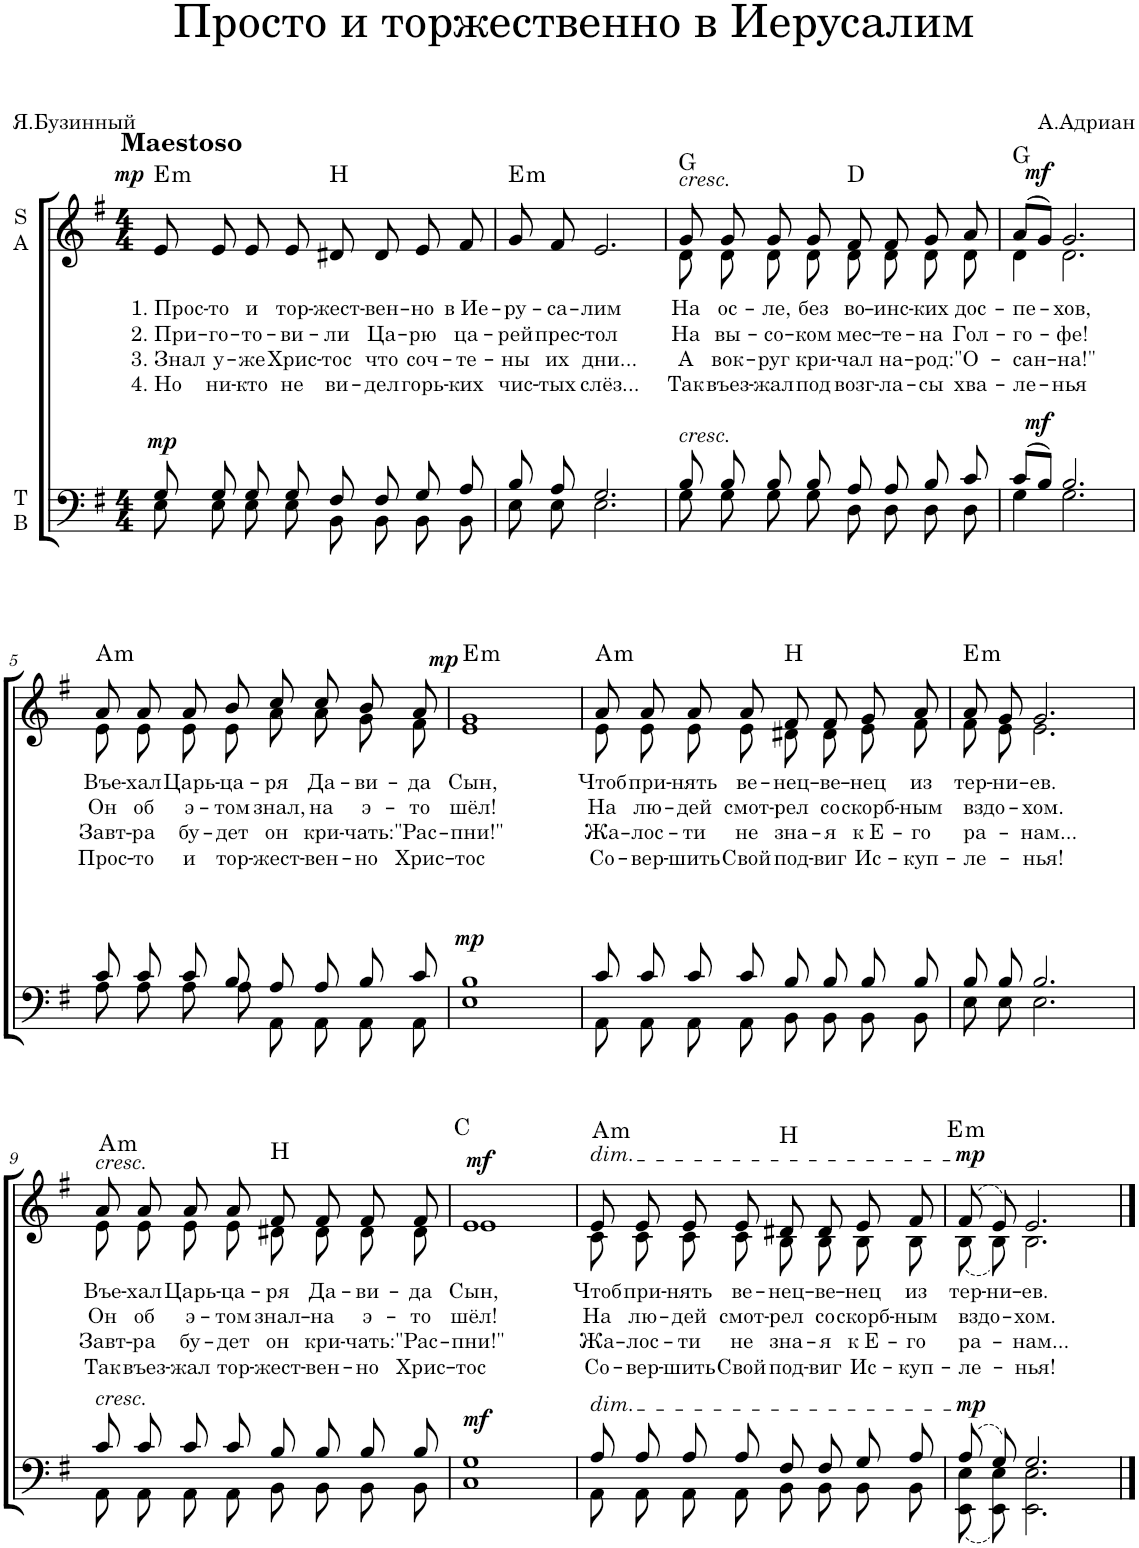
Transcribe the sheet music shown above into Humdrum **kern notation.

**kern	**dynam	**kern	**text	**text	**text	**text	**dynam	**harte
*part2	*part2	*part1	*part1	*part1	*part1	*part1	*part1	*part1
*staff2	*staff2	*staff1	*staff1	*staff1	*staff1	*staff1	*staff1	*
*I"T B	*	*I"S A	*	*	*	*	*	*
*clefF4	*	*clefG2	*	*	*	*	*	*
*k[f#]	*	*k[f#]	*	*	*	*	*	*
*M4/4	*	*M4/4	*	*	*	*	*	*
=1	=1	=1	=1	=1	=1	=1	=1	=1
*^	*	*	*	*	*	*	*	*
!	!	!	!LO:TX:a:B:t=Maestoso	!	!	!	!	!	!
!	!	!LO:DY:a	!	!LO:LY:b	!LO:LY:b	!LO:LY:b	!LO:LY:b	!LO:DY:a	!LO:H:kt=m
8G/	8E\	mp	8e/	1. Прос-	2. При-	3. Знал	4. Но	mp	E:min
!	!	!	!	!LO:LY:b	!LO:LY:b	!LO:LY:b	!LO:LY:b	!	!
8G/	8E\	.	8e/	-то	-го-	у-	ни-	.	.
!	!	!	!	!LO:LY:b	!LO:LY:b	!LO:LY:b	!LO:LY:b	!	!
8G/	8E\	.	8e/	и	-то-	-же	-кто	.	.
!	!	!	!	!LO:LY:b	!LO:LY:b	!LO:LY:b	!LO:LY:b	!	!
8G/	8E\	.	8e/	тор-	-ви-	Хрис-	не	.	.
!	!	!	!	!LO:LY:b	!LO:LY:b	!LO:LY:b	!LO:LY:b	!	!LO:H:kt=H
8F#/	8BB\	.	8d#X/	-жест-	-ли	-тос	ви-	.	N
!	!	!	!	!LO:LY:b	!LO:LY:b	!LO:LY:b	!LO:LY:b	!	!
8F#/	8BB\	.	8d#/	-вен-	Ца-	что	-дел	.	.
!	!	!	!	!LO:LY:b	!LO:LY:b	!LO:LY:b	!LO:LY:b	!	!
8G/	8BB\	.	8e/	-но	-рю	соч-	горь-	.	.
!	!	!	!	!LO:LY:b	!LO:LY:b	!LO:LY:b	!LO:LY:b	!	!
8A/	8BB\	.	8f#/	в Ие-	ца-	-те-	-ких	.	.
=2	=2	=2	=2	=2	=2	=2	=2	=2	=2
!	!	!	!	!LO:LY:b	!LO:LY:b	!LO:LY:b	!LO:LY:b	!	!LO:H:kt=m
8B/	8E\	.	8g/	-ру-	-рей	-ны	чис-	.	E:min
!	!	!	!	!LO:LY:b	!LO:LY:b	!LO:LY:b	!LO:LY:b	!	!
8A/	8E\	.	8f#/	-са-	прес-	их	-тых	.	.
!	!	!	!	!LO:LY:b	!LO:LY:b	!LO:LY:b	!LO:LY:b	!	!
2.G/	2.E\	.	2.e/	-лим	-тол	дни...	слёз...	.	.
=3	=3	=3	=3	=3	=3	=3	=3	=3	=3
!	!	!	!LO:TX:a:i:t=cresc.	!	!	!	!	!	!
!LO:TX:a:i:t=cresc.	!	!	!	!	!	!	!	!	!
!	!	!	!	!LO:LY:b	!LO:LY:b	!LO:LY:b	!LO:LY:b	!	!
*	*	*	*^	*	*	*	*	*	*
8B/	8G\	.	8g/	8d\	На	На	А	Так	.	G:maj
!	!	!	!	!	!LO:LY:b	!LO:LY:b	!LO:LY:b	!LO:LY:b	!	!
8B/	8G\	.	8g/	8d\	ос-	вы-	вок-	въез-	.	.
!	!	!	!	!	!LO:LY:b	!LO:LY:b	!LO:LY:b	!LO:LY:b	!	!
8B/	8G\	.	8g/	8d\	-ле,	-со-	-руг	-жал	.	.
!	!	!	!	!	!LO:LY:b	!LO:LY:b	!LO:LY:b	!LO:LY:b	!	!
8B/	8G\	.	8g/	8d\	без	-ком	кри-	под	.	.
!	!	!	!	!	!LO:LY:b	!LO:LY:b	!LO:LY:b	!LO:LY:b	!	!
8A/	8D\	.	8f#/	8d\	во-	мес-	-чал	возг-	.	D:maj
!	!	!	!	!	!LO:LY:b	!LO:LY:b	!LO:LY:b	!LO:LY:b	!	!
8A/	8D\	.	8f#/	8d\	-инс-	-те-	на-	-ла-	.	.
!	!	!	!	!	!LO:LY:b	!LO:LY:b	!LO:LY:b	!LO:LY:b	!	!
8B/	8D\	.	8g/	8d\	-ких	-на	-род:	-сы	.	.
!	!	!LO:DY:a	!	!	!LO:LY:b	!LO:LY:b	!LO:LY:b	!LO:LY:b	!LO:DY:a	!
8c/	8D\	mf	8a/	8d\	дос-	Гол-	"О-	хва-	mf	.
=4	=4	=4	=4	=4	=4	=4	=4	=4	=4	=4
!	!	!	!	!	!LO:LY:b	!LO:LY:b	!LO:LY:b	!LO:LY:b	!	!
(8c/L	4G\	.	(8a/L	4d\	-пе-	-го-	-сан-	-ле-	.	G:maj
8B/J)	.	.	8g/J)	.	.	.	.	.	.	.
!	!	!	!	!	!LO:LY:b	!LO:LY:b	!LO:LY:b	!LO:LY:b	!	!
2.B/	2.G\	.	2.g/	2.d\	-хов,	-фе!	-на!"	-нья	.	.
!!LO:LB:g=z	!!
=5	=5	=5	=5	=5	=5	=5	=5	=5	=5	=5
!	!	!	!	!	!LO:LY:b	!LO:LY:b	!LO:LY:b	!LO:LY:b	!	!LO:H:kt=m
8c/	8A\	.	8a/	8e\	Въе-	Он	Завт-	Прос-	.	A:min
!	!	!	!	!	!LO:LY:b	!LO:LY:b	!LO:LY:b	!LO:LY:b	!	!
8c/	8A\	.	8a/	8e\	-хал	об	-ра	-то	.	.
!	!	!	!	!	!LO:LY:b	!LO:LY:b	!LO:LY:b	!LO:LY:b	!	!
8c/	8A\	.	8a/	8e\	Царь-	э-	бу-	и	.	.
!	!	!	!	!	!LO:LY:b	!LO:LY:b	!LO:LY:b	!LO:LY:b	!	!
8B/	8A\	.	8b/	8e\	-ца-	-том	-дет	тор-	.	.
!	!	!	!	!	!LO:LY:b	!LO:LY:b	!LO:LY:b	!LO:LY:b	!	!
8A/	8AA\	.	8cc/	8a\	-ря	знал,	он	-жест-	.	.
!	!	!	!	!	!LO:LY:b	!LO:LY:b	!LO:LY:b	!LO:LY:b	!	!
8A/	8AA\	.	8cc/	8a\	Да-	на	кри-	-вен-	.	.
!	!	!	!	!	!LO:LY:b	!LO:LY:b	!LO:LY:b	!LO:LY:b	!	!
8B/	8AA\	.	8b/	8g\	-ви-	э-	-чать:	-но	.	.
!	!	!	!	!	!LO:LY:b	!LO:LY:b	!LO:LY:b	!LO:LY:b	!	!
8c/	8AA\	.	8a/	8f#\	-да	-то	"Рас-	Хрис-	.	.
=6	=6	=6	=6	=6	=6	=6	=6	=6	=6	=6
!	!	!LO:DY:a	!	!	!LO:LY:b	!LO:LY:b	!LO:LY:b	!LO:LY:b	!LO:DY:a	!LO:H:kt=m
1B	1E	mp	1g	1e	Сын,	шёл!	-пни!"	-тос	mp	E:min
=7	=7	=7	=7	=7	=7	=7	=7	=7	=7	=7
!	!	!	!	!	!LO:LY:b	!LO:LY:b	!LO:LY:b	!LO:LY:b	!	!LO:H:kt=m
8c/	8AA\	.	8a/	8e\	Чтоб	На	Жа-	Со-	.	A:min
!	!	!	!	!	!LO:LY:b	!LO:LY:b	!LO:LY:b	!LO:LY:b	!	!
8c/	8AA\	.	8a/	8e\	при-	лю-	-лос-	-вер-	.	.
!	!	!	!	!	!LO:LY:b	!LO:LY:b	!LO:LY:b	!LO:LY:b	!	!
8c/	8AA\	.	8a/	8e\	-нять	-дей	-ти	-шить	.	.
!	!	!	!	!	!LO:LY:b	!LO:LY:b	!LO:LY:b	!LO:LY:b	!	!
8c/	8AA\	.	8a/	8e\	ве-	смот-	не	Свой	.	.
!	!	!	!	!	!LO:LY:b	!LO:LY:b	!LO:LY:b	!LO:LY:b	!	!LO:H:kt=H
8B/	8BB\	.	8f#/	8d#X\	-нец-	-рел	зна-	под-	.	N
!	!	!	!	!	!LO:LY:b	!LO:LY:b	!LO:LY:b	!LO:LY:b	!	!
8B/	8BB\	.	8f#/	8d#\	-ве-	со	-я	-виг	.	.
!	!	!	!	!	!LO:LY:b	!LO:LY:b	!LO:LY:b	!LO:LY:b	!	!
8B/	8BB\	.	8g/	8e\	-нец	скорб-	к Е-	Ис-	.	.
!	!	!	!	!	!LO:LY:b	!LO:LY:b	!LO:LY:b	!LO:LY:b	!	!
8B/	8BB\	.	8a/	8f#\	из	-ным	-го	-куп-	.	.
=8	=8	=8	=8	=8	=8	=8	=8	=8	=8	=8
!	!	!	!	!	!LO:LY:b	!LO:LY:b	!LO:LY:b	!LO:LY:b	!	!LO:H:kt=m
8B/	8E\	.	8a/	8f#\	тер-	вздо-	ра-	-ле-	.	E:min
!	!	!	!	!	!LO:LY:b	!	!	!	!	!
8B/	8E\	.	8g/	8e\	-ни-	.	.	.	.	.
!	!	!	!	!	!LO:LY:b	!LO:LY:b	!LO:LY:b	!LO:LY:b	!	!
2.B/	2.E\	.	2.g/	2.e\	-ев.	-хом.	-нам...	-нья!	.	.
!!LO:LB:g=z	!!
=9	=9	=9	=9	=9	=9	=9	=9	=9	=9	=9
!	!	!	!LO:TX:a:i:t=cresc.	!	!	!	!	!	!	!
!LO:TX:a:i:t=cresc.	!	!	!	!	!	!	!	!	!	!
!	!	!	!	!	!LO:LY:b	!LO:LY:b	!LO:LY:b	!LO:LY:b	!	!LO:H:kt=m
8c/	8AA\	.	8a/	8e\	Въе-	Он	Завт-	Так	.	A:min
!	!	!	!	!	!LO:LY:b	!LO:LY:b	!LO:LY:b	!LO:LY:b	!	!
8c/	8AA\	.	8a/	8e\	-хал	об	-ра	въез-	.	.
!	!	!	!	!	!LO:LY:b	!LO:LY:b	!LO:LY:b	!LO:LY:b	!	!
8c/	8AA\	.	8a/	8e\	Царь-	э-	бу-	-жал	.	.
!	!	!	!	!	!LO:LY:b	!LO:LY:b	!LO:LY:b	!LO:LY:b	!	!
8c/	8AA\	.	8a/	8e\	-ца-	-том	-дет	тор-	.	.
!	!	!	!	!	!LO:LY:b	!LO:LY:b	!LO:LY:b	!LO:LY:b	!	!LO:H:kt=H
8B/	8BB\	.	8f#/	8d#X\	-ря	знал-	он	-жест-	.	N
!	!	!	!	!	!LO:LY:b	!LO:LY:b	!LO:LY:b	!LO:LY:b	!	!
8B/	8BB\	.	8f#/	8d#\	Да-	-на	кри-	-вен-	.	.
!	!	!	!	!	!LO:LY:b	!LO:LY:b	!LO:LY:b	!LO:LY:b	!	!
8B/	8BB\	.	8f#/	8d#\	-ви-	э-	-чать:	-но	.	.
!	!	!	!	!	!LO:LY:b	!LO:LY:b	!LO:LY:b	!LO:LY:b	!	!
8B/	8BB\	.	8f#/	8d#\	-да	-то	"Рас-	Хрис-	.	.
=10	=10	=10	=10	=10	=10	=10	=10	=10	=10	=10
!	!	!LO:DY:a	!	!	!LO:LY:b	!LO:LY:b	!LO:LY:b	!LO:LY:b	!LO:DY:a	!
1G	1C	mf	1e	1e	Сын,	шёл!	-пни!"	-тос	mf	C:maj
=11	=11	=11	=11	=11	=11	=11	=11	=11	=11	=11
!	!	!	!LO:TX:a:i:t=dim.	!	!	!	!	!	!	!
!LO:TX:a:i:t=dim.	!	!	!	!	!	!	!	!	!	!
!	!	!	!	!	!LO:LY:b	!LO:LY:b	!LO:LY:b	!LO:LY:b	!	!LO:H:kt=m
8A/	8AA\	.	8e/	8c\	Чтоб	На	Жа-	Со-	.	A:min
!	!	!	!	!	!LO:LY:b	!LO:LY:b	!LO:LY:b	!LO:LY:b	!	!
8A/	8AA\	.	8e/	8c\	при-	лю-	-лос-	-вер-	.	.
!	!	!	!	!	!LO:LY:b	!LO:LY:b	!LO:LY:b	!LO:LY:b	!	!
8A/	8AA\	.	8e/	8c\	-нять	-дей	-ти	-шить	.	.
!	!	!	!	!	!LO:LY:b	!LO:LY:b	!LO:LY:b	!LO:LY:b	!	!
8A/	8AA\	.	8e/	8c\	ве-	смот-	не	Свой	.	.
!	!	!	!	!	!LO:LY:b	!LO:LY:b	!LO:LY:b	!LO:LY:b	!	!LO:H:kt=H
8F#/	8BB\	.	8d#X/	8B\	-нец-	-рел	зна-	под-	.	N
!	!	!	!	!	!LO:LY:b	!LO:LY:b	!LO:LY:b	!LO:LY:b	!	!
8F#/	8BB\	.	8d#/	8B\	-ве-	со	-я	-виг	.	.
!	!	!	!	!	!LO:LY:b	!LO:LY:b	!LO:LY:b	!LO:LY:b	!	!
8G/	8BB\	.	8e/	8B\	-нец	скорб-	к Е-	Ис-	.	.
!	!	!	!	!	!LO:LY:b	!LO:LY:b	!LO:LY:b	!LO:LY:b	!	!
8A/	8BB\	.	8f#/	8B\	из	-ным	-го	-куп-	.	.
=12	=12	=12	=12	=12	=12	=12	=12	=12	=12	=12
!	!	!LO:DY:a	!	!	!LO:LY:b	!LO:LY:b	!LO:LY:b	!LO:LY:b	!LO:DY:a	!LO:H:kt=m
(8A/	(8EE\ 8E\	mp	(8f#/	(8B\	тер-	вздо-	ра-	-ле-	mp	E:min
!	!	!	!	!	!LO:LY:b	!	!	!	!	!
8G/)	8EE\ 8E\)	.	8e/)	8B\)	-ни-	.	.	.	.	.
!	!	!	!	!	!LO:LY:b	!LO:LY:b	!LO:LY:b	!LO:LY:b	!	!
2.G/	2.EE\ 2.E\	.	2.e/	2.B\	-ев.	-хом.	-нам...	-нья!	.	.
*v	*v	*	*	*	*	*	*	*	*	*
*	*	*v	*v	*	*	*	*	*	*
==	==	==	==	==	==	==	==	==
*-	*-	*-	*-	*-	*-	*-	*-	*-
